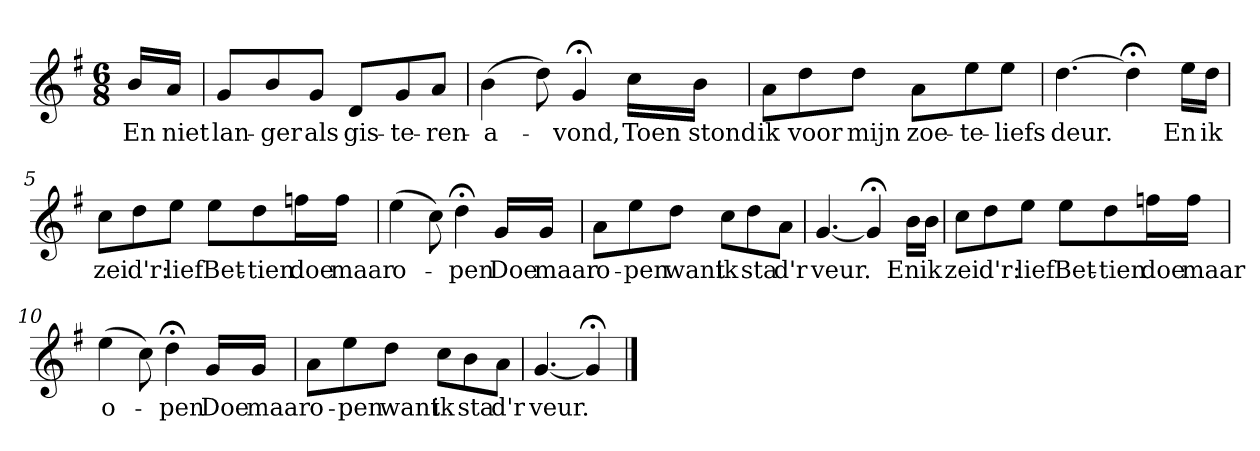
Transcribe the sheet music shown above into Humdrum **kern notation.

**kern	**text
*part1	*part1
*staff1	*staff1
*k[f#]	*
*G:	*
*M6/8	*
*MM120	*
=	=
16bLL	En
16aJJ	niet
=1	=1
8gL	lan-
8b	-ger
8gJ	als
8dL	gis-
8g	-te-
8aJ	-ren-
=2	=2
(4b	-a-
8dd)	.
4g;<	-vond,
16ccLL	Toen
16bJJ	stond
=3	=3
8aL	ik
8dd	voor
8ddJ	mijn
8aL	zoe-
8ee	-te-
8eeJ	-liefs
=4	=4
[4.dd	deur.
4dd;<]	.
16eeLL	En
16ddJJ	ik
=5	=5
8ccL	zei
8dd	d'r:
8eeJ	lief
8eeL	Bet-
8dd	-tien
16ffnL	doe
16ffJJ	maar
=6	=6
(4ee	o-
8cc)	.
4dd;<	-pen
16gLL	Doe
16gJJ	maar
=7	=7
8aL	o-
8ee	-pen
8ddJ	want
8ccL	ik
8dd	sta
8aJ	d'r
=8	=8
[4.g	veur.
4g;<]	.
16bLL	En
16bJJ	ik
=9	=9
8ccL	zei
8dd	d'r:
8eeJ	lief
8eeL	Bet-
8dd	-tien
16ffnL	doe
16ffJJ	maar
=10	=10
(4ee	o-
8cc)	.
4dd;<	-pen
16gLL	Doe
16gJJ	maar
=11	=11
8aL	o-
8ee	-pen
8ddJ	want
8ccL	ik
8b	sta
8aJ	d'r
=12	=12
[4.g	veur.
4g;<]	.
==	==
*-	*-
